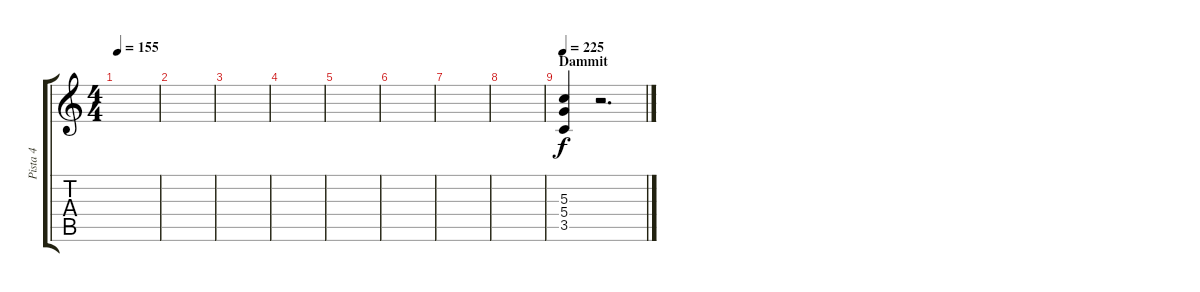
\track ("Pista 4" "Pista 4") {instrument distortionguitar}
\staff {score tabs}
\tuning (E4 B3 G3 D3 A2 E2) {hide}
\ts (4 4)
\tempo 155
\clef g2
\ks c
|
|
|
|
|
|
|
|
\section ("" "Dammit")
\tempo 225
(5.3 5.4 3.5).4 r.2{d}
